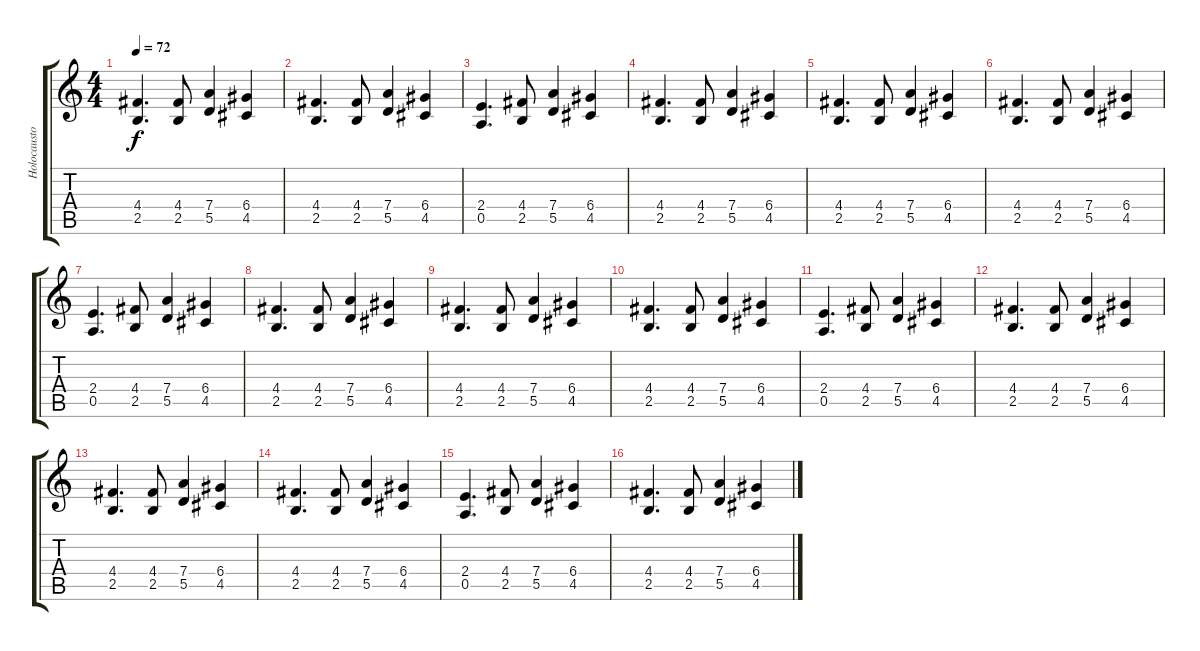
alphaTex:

\track ("Holocausto" "Holocausto") {instrument distortionguitar bank 1}
\staff {score tabs}
\tuning (E4 B3 G3 D3 A2 E2) {hide}
\ts (4 4)
\tempo 72
\clef g2
\ks c
(4.4 2.5).4{d dy f} (4.4 2.5).8 (7.4 5.5).4 (6.4 4.5).4 |
(4.4 2.5).4{d} (4.4 2.5).8 (7.4 5.5).4 (6.4 4.5).4 |
(2.4 0.5).4{d} (4.4 2.5).8 (7.4 5.5).4 (6.4 4.5).4 |
(4.4 2.5).4{d} (4.4 2.5).8 (7.4 5.5).4 (6.4 4.5).4 |
(4.4 2.5).4{d} (4.4 2.5).8 (7.4 5.5).4 (6.4 4.5).4 |
(4.4 2.5).4{d} (4.4 2.5).8 (7.4 5.5).4 (6.4 4.5).4 |
(2.4 0.5).4{d} (4.4 2.5).8 (7.4 5.5).4 (6.4 4.5).4 |
(4.4 2.5).4{d} (4.4 2.5).8 (7.4 5.5).4 (6.4 4.5).4 |
(4.4 2.5).4{d} (4.4 2.5).8 (7.4 5.5).4 (6.4 4.5).4 |
(4.4 2.5).4{d} (4.4 2.5).8 (7.4 5.5).4 (6.4 4.5).4 |
(2.4 0.5).4{d} (4.4 2.5).8 (7.4 5.5).4 (6.4 4.5).4 |
(4.4 2.5).4{d} (4.4 2.5).8 (7.4 5.5).4 (6.4 4.5).4 |
(4.4 2.5).4{d} (4.4 2.5).8 (7.4 5.5).4 (6.4 4.5).4 |
(4.4 2.5).4{d} (4.4 2.5).8 (7.4 5.5).4 (6.4 4.5).4 |
(2.4 0.5).4{d} (4.4 2.5).8 (7.4 5.5).4 (6.4 4.5).4 |
(4.4 2.5).4{d} (4.4 2.5).8 (7.4 5.5).4 (6.4 4.5).4
